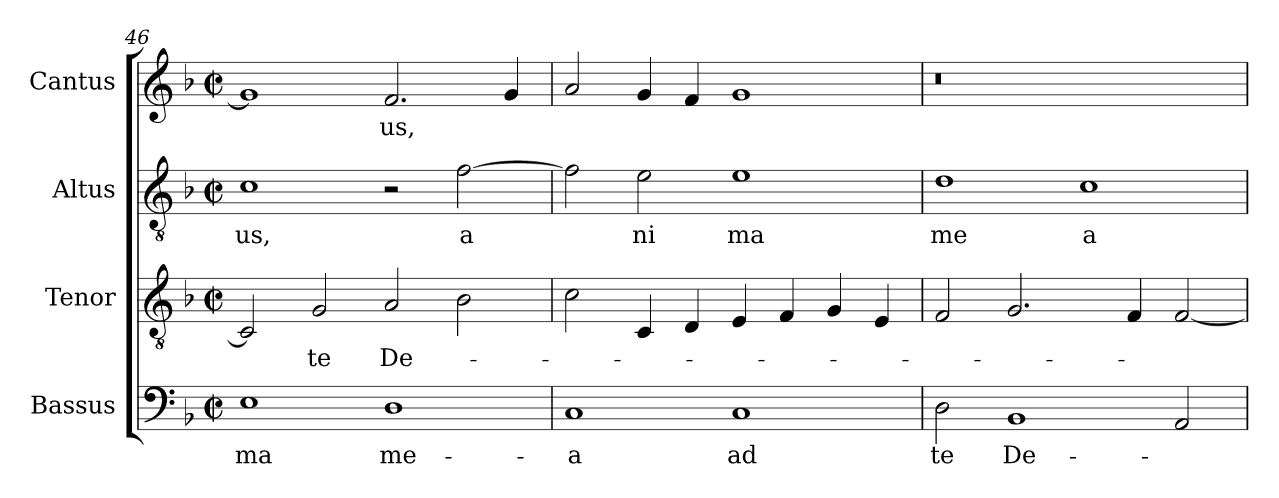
**kern	**text	**kern	**text	**kern	**text	**kern	**text
*part4	*part4	*part3	*part3	*part2	*part2	*part1	*part1
*staff4	*staff4	*staff3	*staff3	*staff2	*staff2	*staff1	*staff1
*I"Bassus	*	*I"Tenor	*	*I"Altus	*	*I"Cantus	*
!!LO:LB:g=z
*clefF4	*	*clefGv2	*	*clefGv2	*	*clefG2	*
*k[b-]	*	*k[b-]	*	*k[b-]	*	*k[b-]	*
*F:	*	*F:	*	*F:	*	*F:	*
*M2/2	*	*M2/2	*	*M2/2	*	*M2/2	*
*met(c|)	*	*met(c|)	*	*met(c|)	*	*met(c|)	*
=46	=46	=46	=46	=46	=46	=46	=46
!	!LO:LY:b:cj	!	!	!	!LO:LY:b:cj	!	!
1E	-ma	2C/]	.	1c	us,	1g]	.
!	!	!	!LO:LY:b:cj	!	!	!	!
.	.	2G/	te	.	.	.	.
!	!LO:LY:b:cj	!	!LO:LY:b	!	!	!	!LO:LY:b
1D	me-	2A/	De-	2r	.	2.f/	us,
!	!	!	!	!	!LO:LY:b:cj	!	!
.	.	2B-\	.	[>2f\	a	.	.
.	.	.	.	.	.	4g/	.
=47	=47	=47	=47	=47	=47	=47	=47
!	!LO:LY:b:cj	!	!	!	!	!	!
1C	-a	2c\	.	2f\]	.	2a/	.
!	!	!	!	!	!LO:LY:b:cj	!	!
.	.	4C/	.	2e\	ni	4g/	.
.	.	4D/	.	.	.	4f/	.
!	!LO:LY:b:cj	!	!	!	!LO:LY:b:cj	!	!
1C	ad	4E/	.	1e	ma	1g	.
.	.	4F/	.	.	.	.	.
.	.	4G/	.	.	.	.	.
.	.	4E/	.	.	.	.	.
=48	=48	=48	=48	=48	=48	=48	=48
!	!LO:LY:b:cj	!	!	!	!LO:LY:b:cj	!	!
2D\	te	2F/	.	1d	me	0r	.
!	!LO:LY:b:cj	!	!	!	!	!	!
1BB-	De-	2.G/	.	.	.	.	.
!	!	!	!	!	!LO:LY:b:cj	!	!
.	.	.	.	1c	a	.	.
.	.	4F/	.	.	.	.	.
2AA/	.	[<2F/	.	.	.	.	.
=	=	=	=	=	=	=	=
*-	*-	*-	*-	*-	*-	*-	*-
